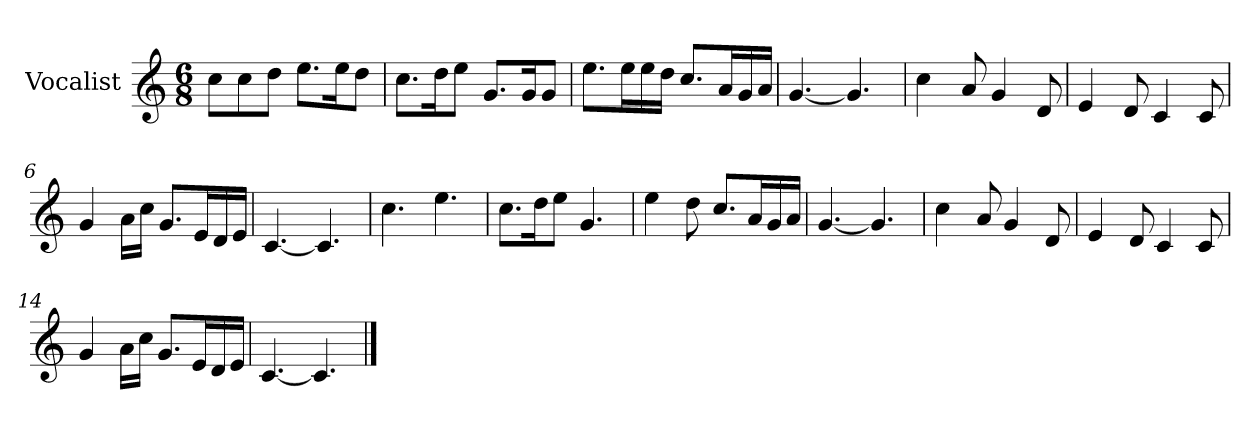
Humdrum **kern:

**kern
*part1
*staff1
*I"Vocalist
*k[]
*C:
*M6/8
=
8ccL
8cc
8ddJ
8.eeL
16eeK
8ddJ
=1
8.ccL
16ddK
8eeJ
8.gL
16gK
8gJ
=2
8.eeL
16eeL
16ee
16ddJJ
8.ccL
16aL
16g
16aJJ
=3
[4.g
4.g]
=4
4cc
8a
4g
8d
=5
4e
8d
4c
8c
=6
4g
16aLL
16ccJJ
8.gL
16eL
16d
16eJJ
=7
[4.c
4.c]
=8
4.cc
4.ee
=9
8.ccL
16ddK
8eeJ
4.g
=10
4ee
8dd
8.ccL
16aL
16g
16aJJ
=11
[4.g
4.g]
=12
4cc
8a
4g
8d
=13
4e
8d
4c
8c
=14
4g
16aLL
16ccJJ
8.gL
16eL
16d
16eJJ
=15
[4.c
4.c]
==
*-
